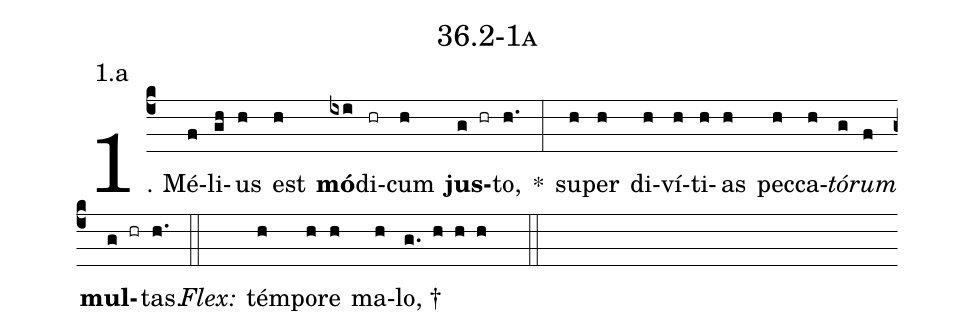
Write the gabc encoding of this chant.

name: 36.2-1a;
annotation: 1.a;
%%
(c4)1. Mé(f)li(gh)us(h) est(h) <b>mó</b>(ixi)di(hr)cum(h) <b>jus</b>(g hr)to,(h.) *(:) su(h)per(h) di(h)ví(h)ti(h)as(h) pec(h)ca(h)<i>tó</i>(g)<i>rum</i>(f) <b>mul</b>(g hr)tas.(h.) (::)
<i>Flex:</i>()  tém(h)po(h)re(h) ma(h)lo, †(g. h h h  ::)

%E(h) u(h) o(g) u(f) a(g) e.(h.) (::)
